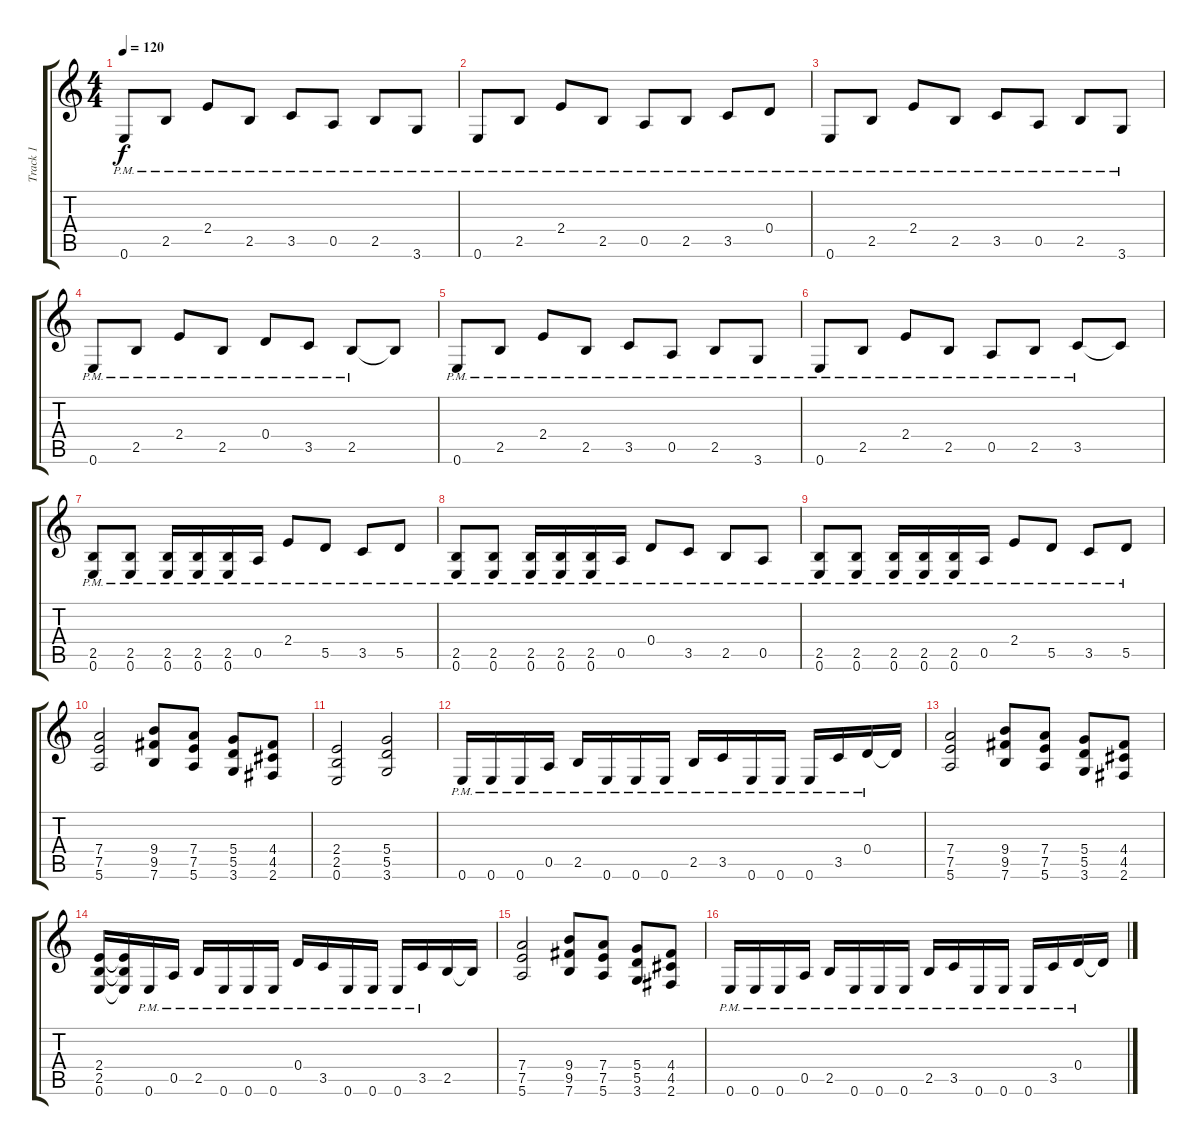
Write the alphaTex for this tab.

\track ("Track 1" "Track 1") {instrument distortionguitar}
\staff {score tabs}
\tuning (E4 B3 G3 D3 A2 E2) {hide}
\ts (4 4)
\tempo 120
\clef g2
\ks c
0.6{pm}.8{dy f} 2.5{pm}.8 2.4{pm}.8 2.5{pm}.8 3.5{pm}.8 0.5{pm}.8 2.5{pm}.8 3.6{pm}.8 |
0.6{pm}.8 2.5{pm}.8 2.4{pm}.8 2.5{pm}.8 0.5{pm}.8 2.5{pm}.8 3.5{pm}.8 0.4{pm}.8 |
0.6{pm}.8 2.5{pm}.8 2.4{pm}.8 2.5{pm}.8 3.5{pm}.8 0.5{pm}.8 2.5{pm}.8 3.6{pm}.8 |
0.6{pm}.8 2.5{pm}.8 2.4{pm}.8 2.5{pm}.8 0.4{pm}.8 3.5{pm}.8 2.5{pm}.8 2.5{t}.8 |
0.6{pm}.8 2.5{pm}.8 2.4{pm}.8 2.5{pm}.8 3.5{pm}.8 0.5{pm}.8 2.5{pm}.8 3.6{pm}.8 |
0.6{pm}.8 2.5{pm}.8 2.4{pm}.8 2.5{pm}.8 0.5{pm}.8 2.5{pm}.8 3.5{pm}.8 3.5{t}.8 |
(2.5{pm} 0.6{pm}).8 (2.5{pm} 0.6{pm}).8 (2.5{pm} 0.6{pm}).16 (2.5{pm} 0.6{pm}).16 (2.5{pm} 0.6{pm}).16 0.5{pm}.16 2.4{pm}.8 5.5{pm}.8 3.5{pm}.8 5.5{pm}.8 |
(2.5{pm} 0.6{pm}).8 (2.5{pm} 0.6{pm}).8 (2.5{pm} 0.6{pm}).16 (2.5{pm} 0.6{pm}).16 (2.5{pm} 0.6{pm}).16 0.5{pm}.16 0.4{pm}.8 3.5{pm}.8 2.5{pm}.8 0.5{pm}.8 |
(2.5{pm} 0.6{pm}).8 (2.5{pm} 0.6{pm}).8 (2.5{pm} 0.6{pm}).16 (2.5{pm} 0.6{pm}).16 (2.5{pm} 0.6{pm}).16 0.5{pm}.16 2.4{pm}.8 5.5{pm}.8 3.5{pm}.8 5.5{pm}.8 |
(7.4 7.5 5.6).2 (9.4 9.5 7.6).8 (7.4 7.5 5.6).8 (5.4 5.5 3.6).8 (4.4 4.5 2.6).8 |
(2.4 2.5 0.6).2 (5.4 5.5 3.6).2 |
0.6{pm}.16 0.6{pm}.16 0.6{pm}.16 0.5{pm}.16 2.5{pm}.16 0.6{pm}.16 0.6{pm}.16 0.6{pm}.16 2.5{pm}.16 3.5{pm}.16 0.6{pm}.16 0.6{pm}.16 0.6{pm}.16 3.5{pm}.16 0.4{pm}.16 0.4{t}.16 |
(7.4 7.5 5.6).2 (9.4 9.5 7.6).8 (7.4 7.5 5.6).8 (5.4 5.5 3.6).8 (4.4 4.5 2.6).8 |
(2.4 2.5 0.6).16 (2.4{t} 2.5{t} 0.6{t}).16 0.6{pm}.16 0.5{pm}.16 2.5{pm}.16 0.6{pm}.16 0.6{pm}.16 0.6{pm}.16 0.4{pm}.16 3.5{pm}.16 0.6{pm}.16 0.6{pm}.16 0.6{pm}.16 3.5{pm}.16 2.5.16 2.5{t}.16 |
(7.4 7.5 5.6).2 (9.4 9.5 7.6).8 (7.4 7.5 5.6).8 (5.4 5.5 3.6).8 (4.4 4.5 2.6).8 |
0.6{pm}.16 0.6{pm}.16 0.6{pm}.16 0.5{pm}.16 2.5{pm}.16 0.6{pm}.16 0.6{pm}.16 0.6{pm}.16 2.5{pm}.16 3.5{pm}.16 0.6{pm}.16 0.6{pm}.16 0.6{pm}.16 3.5{pm}.16 0.4{pm}.16 0.4{t}.16
